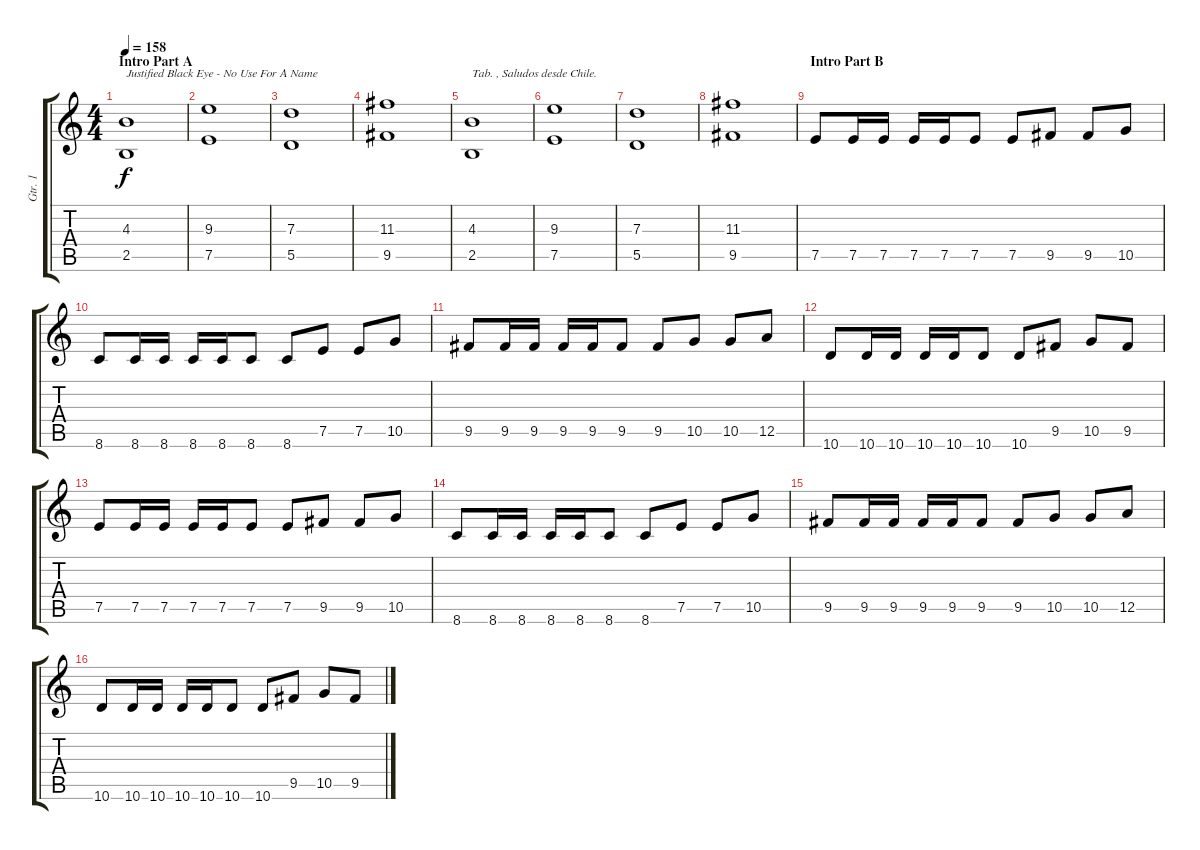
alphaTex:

\track ("Gtr. 1" "Gtr. 1") {instrument overdrivenguitar}
\staff {score tabs}
\tuning (E4 B3 G3 D3 A2 E2) {hide}
\ts (4 4)
\section ("" "Intro Part A")
\tempo 158
\clef g2
\ks c
(4.3 2.5).1{txt "Justified Black Eye - No Use For A Name" dy f instrument overdrivenguitar} |
(9.3 7.5).1 |
(7.3 5.5).1 |
(11.3 9.5).1 |
(4.3 2.5).1{txt "Tab. , Saludos desde Chile."} |
(9.3 7.5).1 |
(7.3 5.5).1 |
(11.3 9.5).1 |
\section ("" "Intro Part B")
7.5.8 7.5.16 7.5.16 7.5.16 7.5.16 7.5.8 7.5.8 9.5.8 9.5.8 10.5.8 |
8.6.8 8.6.16 8.6.16 8.6.16 8.6.16 8.6.8 8.6.8 7.5.8 7.5.8 10.5.8 |
9.5.8 9.5.16 9.5.16 9.5.16 9.5.16 9.5.8 9.5.8 10.5.8 10.5.8 12.5.8 |
10.6.8 10.6.16 10.6.16 10.6.16 10.6.16 10.6.8 10.6.8 9.5.8 10.5.8 9.5.8 |
7.5.8 7.5.16 7.5.16 7.5.16 7.5.16 7.5.8 7.5.8 9.5.8 9.5.8 10.5.8 |
8.6.8 8.6.16 8.6.16 8.6.16 8.6.16 8.6.8 8.6.8 7.5.8 7.5.8 10.5.8 |
9.5.8 9.5.16 9.5.16 9.5.16 9.5.16 9.5.8 9.5.8 10.5.8 10.5.8 12.5.8 |
10.6.8 10.6.16 10.6.16 10.6.16 10.6.16 10.6.8 10.6.8 9.5.8 10.5.8 9.5.8
